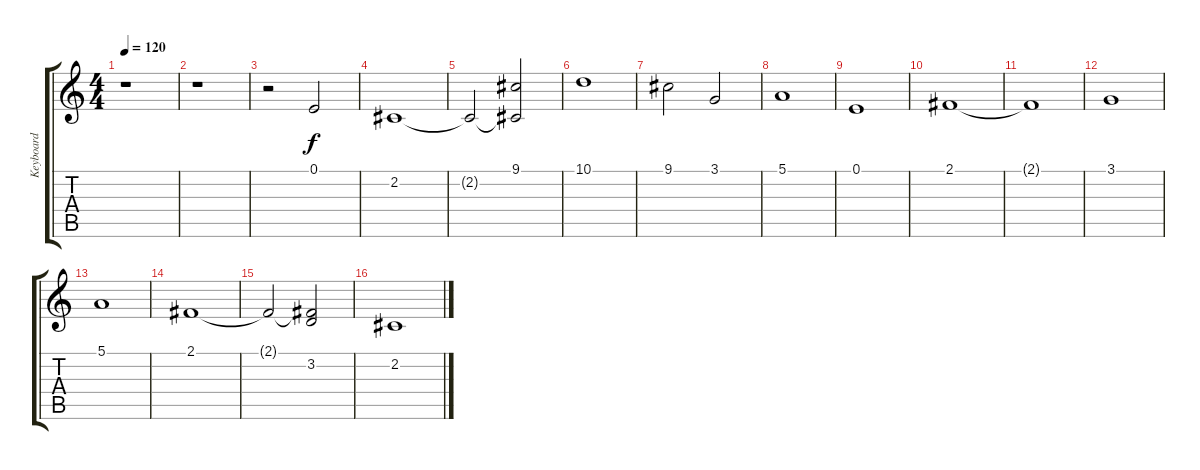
\track ("Keyboard" "Keyboard") {instrument stringensemble2}
\staff {score tabs}
\tuning (E4 B3 G3 D3 A2 E2) {hide}
\ts (4 4)
\tempo 120
\clef g2
\ks c
r.1{dy f instrument stringensemble2} |
r.1 |
r.2 0.1.2 |
2.2.1 |
2.2{t}.2 (9.1 2.2{t}).2 |
10.1.1 |
9.1.2 3.1.2 |
5.1.1 |
0.1.1 |
2.1.1 |
2.1{t}.1 |
3.1.1 |
5.1.1 |
2.1.1 |
2.1{t}.2 (2.1{t} 3.2).2 |
2.2.1
